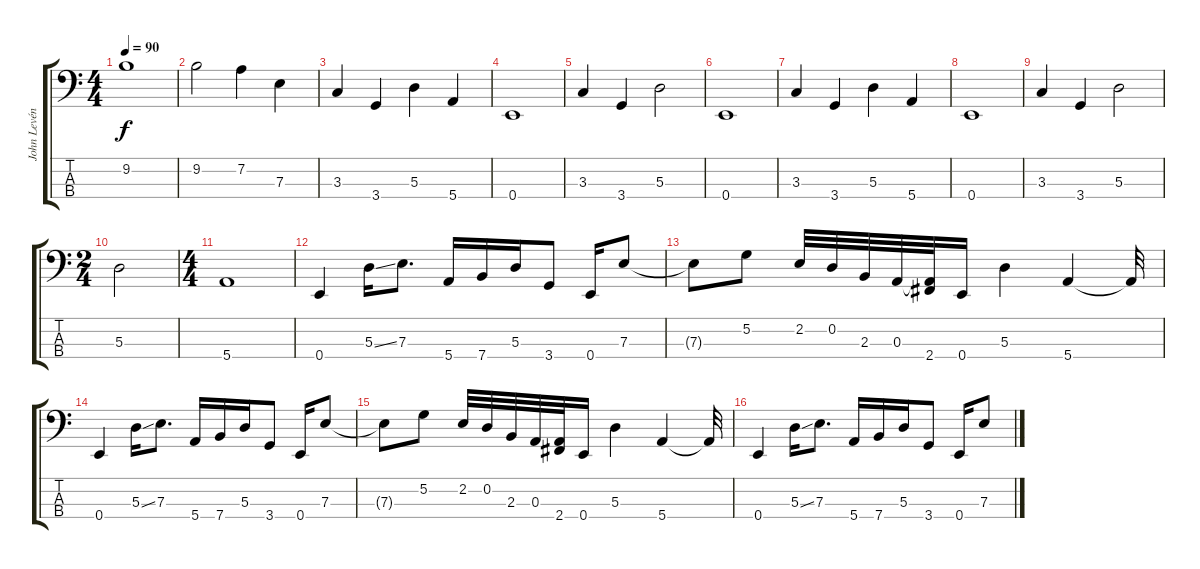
\track ("John Levén" "John Levén") {instrument electricbassfinger}
\staff {score tabs}
\tuning (G2 D2 A1 E1) {hide}
\ts (4 4)
\tempo 90
\clef f4
\ks c
9.2.1{dy f} |
9.2.2 7.2.4 7.3.4 |
3.3.4 3.4.4 5.3.4 5.4.4 |
0.4.1 |
3.3.4 3.4.4 5.3.2 |
0.4.1 |
3.3.4 3.4.4 5.3.4 5.4.4 |
0.4.1 |
3.3.4 3.4.4 5.3.2 |
\ts (2 4)
5.3.2 |
\ts (4 4)
5.4.1 |
0.4.4 5.3{ss}.16 7.3.8{d} 5.4.16 7.4.16 5.3.16 3.4.8 0.4.16 7.3.8 |
7.3{t}.8 5.2.8 2.2.32 0.2.32 2.3.32 0.3.32 (0.3{t} 2.4).32 0.4.16 5.3.4 5.4.4 5.4{t}.32 |
0.4.4 5.3{ss}.16 7.3.8{d} 5.4.16 7.4.16 5.3.16 3.4.8 0.4.16 7.3.8 |
7.3{t}.8 5.2.8 2.2.32 0.2.32 2.3.32 0.3.32 (0.3{t} 2.4).32 0.4.16 5.3.4 5.4.4 5.4{t}.32 |
0.4.4 5.3{ss}.16 7.3.8{d} 5.4.16 7.4.16 5.3.16 3.4.8 0.4.16 7.3.8
